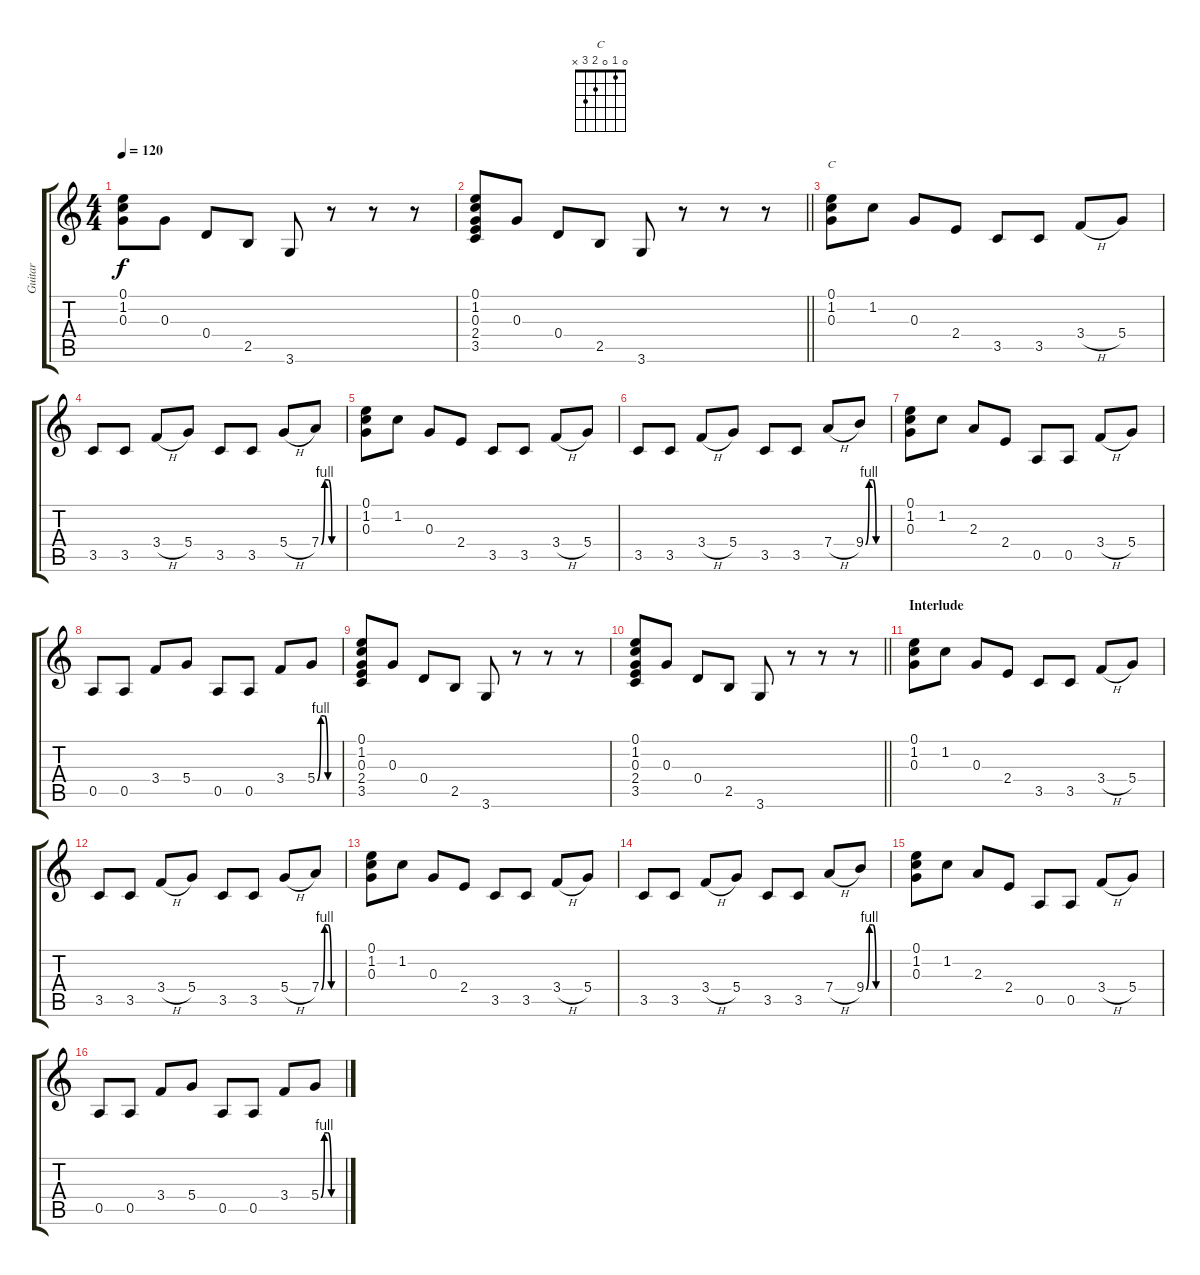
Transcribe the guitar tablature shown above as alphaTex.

\track ("Guitar" "Guitar") {instrument electricguitarclean}
\staff {score tabs}
\tuning (E4 B3 G3 D3 A2 E2) {hide}
\chord ("C" 0 1 0 2 3 x)
\ts (4 4)
\tempo 120
\clef g2
\ks c
(0.1 1.2 0.3).8{dy f} 0.3.8 0.4.8 2.5.8 3.6.8 r.8 r.8 r.8 |
\barLineRight lightlight
(0.1 1.2 0.3 2.4 3.5).8 0.3.8 0.4.8 2.5.8 3.6.8 r.8 r.8 r.8 |
(0.1 1.2 0.3).8{ch "C"} 1.2.8 0.3.8 2.4.8 3.5.8 3.5.8 3.4{h}.8 5.4.8 |
3.5.8 3.5.8 3.4{h}.8 5.4.8 3.5.8 3.5.8 5.4{h}.8 7.4{be (custom 0 0 10 4 20 4 30 0 60 0)}.8 |
(0.1 1.2 0.3).8 1.2.8 0.3.8 2.4.8 3.5.8 3.5.8 3.4{h}.8 5.4.8 |
3.5.8 3.5.8 3.4{h}.8 5.4.8 3.5.8 3.5.8 7.4{h}.8 9.4{be (custom 0 0 10 4 20 4 30 0 60 0)}.8 |
(0.1 1.2 0.3).8 1.2.8 2.3.8 2.4.8 0.5.8 0.5.8 3.4{h}.8 5.4.8 |
0.5.8 0.5.8 3.4.8 5.4.8 0.5.8 0.5.8 3.4.8 5.4{be (custom 0 0 10 4 20 4 30 0 60 0)}.8 |
(0.1 1.2 0.3 2.4 3.5).8 0.3.8 0.4.8 2.5.8 3.6.8 r.8 r.8 r.8 |
\barLineRight lightlight
(0.1 1.2 0.3 2.4 3.5).8 0.3.8 0.4.8 2.5.8 3.6.8 r.8 r.8 r.8 |
\section ("" "Interlude")
(0.1 1.2 0.3).8 1.2.8 0.3.8 2.4.8 3.5.8 3.5.8 3.4{h}.8 5.4.8 |
3.5.8 3.5.8 3.4{h}.8 5.4.8 3.5.8 3.5.8 5.4{h}.8 7.4{be (custom 0 0 10 4 20 4 30 0 60 0)}.8 |
(0.1 1.2 0.3).8 1.2.8 0.3.8 2.4.8 3.5.8 3.5.8 3.4{h}.8 5.4.8 |
3.5.8 3.5.8 3.4{h}.8 5.4.8 3.5.8 3.5.8 7.4{h}.8 9.4{be (custom 0 0 10 4 20 4 30 0 60 0)}.8 |
(0.1 1.2 0.3).8 1.2.8 2.3.8 2.4.8 0.5.8 0.5.8 3.4{h}.8 5.4.8 |
0.5.8 0.5.8 3.4.8 5.4.8 0.5.8 0.5.8 3.4.8 5.4{be (custom 0 0 10 4 20 4 30 0 60 0)}.8
